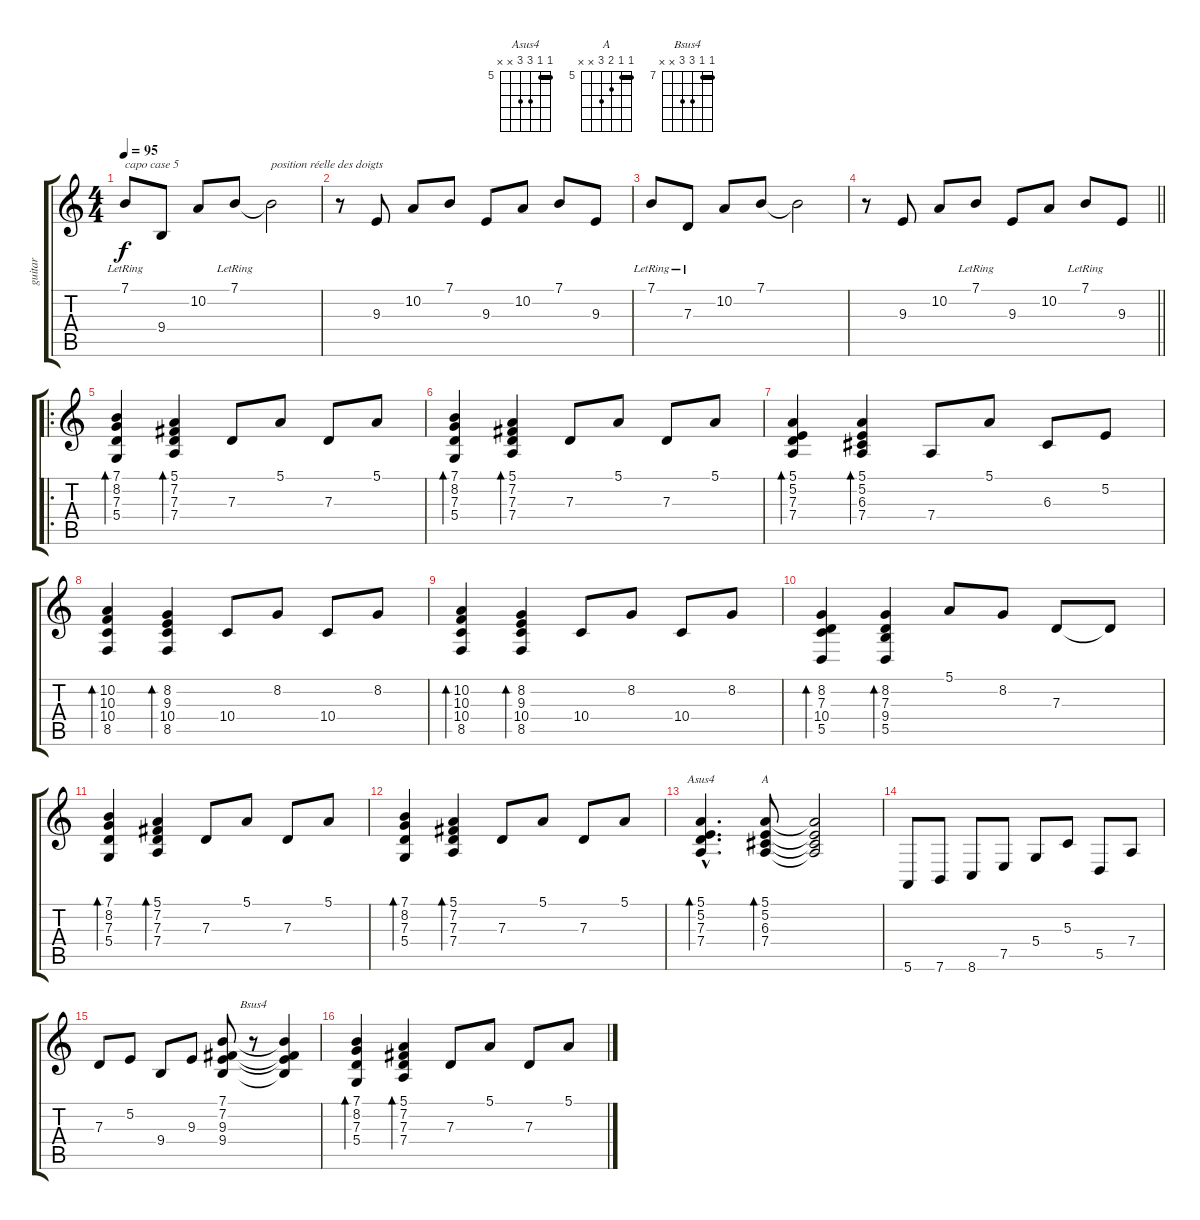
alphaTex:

\track ("guitar" "guitar") {instrument harpsichord}
\staff {score tabs}
\tuning (E4 B3 G3 D3 A2 E2) {hide}
\chord ("Asus4" 5 5 7 7 x x) {firstfret 5 barre 5}
\chord ("A" 5 5 6 7 x x) {firstfret 5 barre 5}
\chord ("Bsus4" 7 7 9 9 x x) {firstfret 7 barre 7}
\ts (4 4)
\tempo 95
\clef g2
\ks c
7.1{lr}.8{txt "capo case 5" dy f instrument harpsichord} 9.4.8 10.2.8 7.1{lr}.8 7.1{t}.2{txt "position réelle des doigts"} |
r.8 9.3.8 10.2.8 7.1.8 9.3.8 10.2.8 7.1.8 9.3.8 |
7.1{lr}.8 7.3{lr}.8 10.2.8 7.1.8 7.1{t}.2 |
\barLineRight lightlight
r.8 9.3.8 10.2.8 7.1{lr}.8 9.3.8 10.2.8 7.1{lr}.8 9.3.8 |
\ro
(7.1 8.2 7.3 5.4).4{bd 480} (5.1 7.2 7.3 7.4).4{bd 480} 7.3.8 5.1.8 7.3.8 5.1.8 |
(7.1 8.2 7.3 5.4).4{bd 480} (5.1 7.2 7.3 7.4).4{bd 480} 7.3.8 5.1.8 7.3.8 5.1.8 |
(5.1 5.2 7.3 7.4).4{bd 480} (5.1 5.2 6.3 7.4).4{bd 480} 7.4.8 5.1.8 6.3.8 5.2.8 |
(10.2 10.3 10.4 8.5).4{bd 480} (8.2 9.3 10.4 8.5).4{bd 480} 10.4.8 8.2.8 10.4.8 8.2.8 |
(10.2 10.3 10.4 8.5).4{bd 480} (8.2 9.3 10.4 8.5).4{bd 480} 10.4.8 8.2.8 10.4.8 8.2.8 |
(8.2 7.3 10.4 5.5).4{bd 480} (8.2 7.3 9.4 5.5).4{bd 480} 5.1.8 8.2.8 7.3.8 7.3{t}.8 |
(7.1 8.2 7.3 5.4).4{bd 480} (5.1 7.2 7.3 7.4).4{bd 480} 7.3.8 5.1.8 7.3.8 5.1.8 |
(7.1 8.2 7.3 5.4).4{bd 480} (5.1 7.2 7.3 7.4).4{bd 480} 7.3.8 5.1.8 7.3.8 5.1.8 |
(5.1{hac} 5.2{hac} 7.3{hac} 7.4{hac}).4{d bd 480 ch "Asus4"} (5.1 5.2 6.3 7.4).8{bd 480 ch "A"} (5.1{t} 5.2{t} 6.3{t} 7.4{t}).2 |
5.6.8 7.6.8 8.6.8 7.5.8 5.4.8 5.3.8 5.5.8 7.4.8 |
7.3.8 5.2.8 9.4.8 9.3.8 (7.1 7.2 9.3 9.4).8 r.8{ch "Bsus4"} (7.1{t} 7.2{t} 9.3{t} 9.4{t}).4 |
(7.1 8.2 7.3 5.4).4{bd 480} (5.1 7.2 7.3 7.4).4{bd 480} 7.3.8 5.1.8 7.3.8 5.1.8
